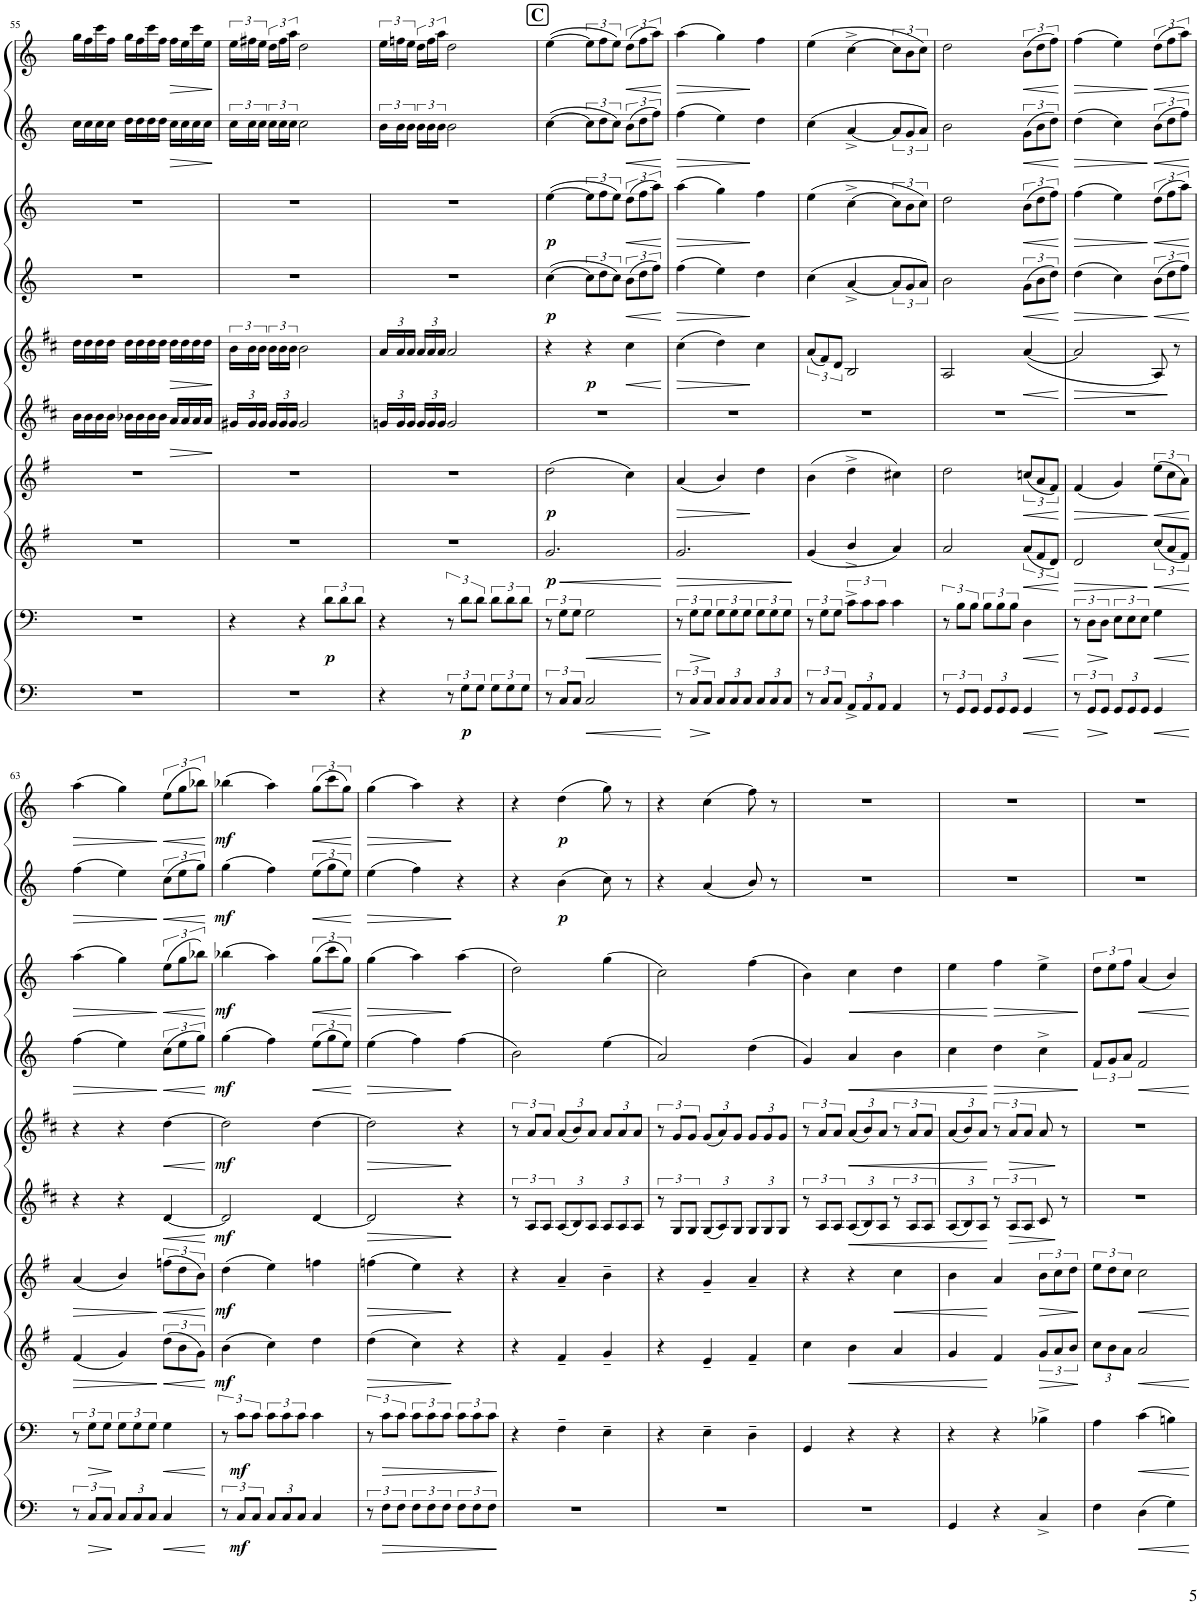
**kern	**dynam	**kern	**dynam	**kern	**dynam	**kern	**dynam	**kern	**dynam	**kern	**dynam	**kern	**dynam	**kern	**dynam	**kern	**dynam	**kern	**dynam
*part10	*part10	*part9	*part9	*part8	*part8	*part7	*part7	*part6	*part6	*part5	*part5	*part4	*part4	*part3	*part3	*part2	*part2	*part1	*part1
*staff10	*staff10	*staff9	*staff9	*staff8	*staff8	*staff7	*staff7	*staff6	*staff6	*staff5	*staff5	*staff4	*staff4	*staff3	*staff3	*staff2	*staff2	*staff1	*staff1
*I"Bassoon 2	*	*I"Bassoon 1	*	*I"Horn 2 in F	*	*I"Horn 1 in F	*	*I"Clarinet 2 in Bb	*	*I"Clarinet 1 in Bb	*	*I"Oboe 2	*	*I"Oboe 1	*	*I"Flute 2	*	*I"Flute 1	*
*I'Bsn	*	*I'Bsn	*	*I'Hn	*	*I'Hn	*	*I'Cl	*	*I'Cl	*	*I'Ob	*	*I'Ob	*	*I'Fl	*	*I'Fl	*
!!LO:PB:g=z
*clefF4	*	*clefF4	*	*clefG2	*	*clefG2	*	*clefG2	*	*clefG2	*	*clefG2	*	*clefG2	*	*clefG2	*	*clefG2	*
*	*	*	*	*Trd4c7	*	*Trd4c7	*	*Trd1c2	*	*Trd1c2	*	*	*	*	*	*	*	*	*
*k[]	*	*k[]	*	*k[f#]	*	*k[f#]	*	*k[f#c#]	*	*k[f#c#]	*	*k[]	*	*k[]	*	*k[]	*	*k[]	*
*M3/4	*	*M3/4	*	*M3/4	*	*M3/4	*	*M3/4	*	*M3/4	*	*M3/4	*	*M3/4	*	*M3/4	*	*M3/4	*
=55	=55	=55	=55	=55	=55	=55	=55	=55	=55	=55	=55	=55	=55	=55	=55	=55	=55	=55	=55
2.r	.	2.r	.	2.r	.	2.r	.	16b\LL	.	16dd\LL	.	2.r	.	2.r	.	16cc\LL	.	16gg\LL	.
.	.	.	.	.	.	.	.	16b\	.	16dd\	.	.	.	.	.	16cc\	.	16ff\	.
.	.	.	.	.	.	.	.	16b\	.	16dd\	.	.	.	.	.	16cc\	.	16ccc\	.
.	.	.	.	.	.	.	.	16b\JJ	.	16dd\JJ	.	.	.	.	.	16cc\JJ	.	16ff\JJ	.
.	.	.	.	.	.	.	.	16b-X\LL	.	16dd\LL	.	.	.	.	.	16dd\LL	.	16gg\LL	.
.	.	.	.	.	.	.	.	16b-\	.	16dd\	.	.	.	.	.	16dd\	.	16ff\	.
.	.	.	.	.	.	.	.	16b-\	.	16dd\	.	.	.	.	.	16dd\	.	16ccc\	.
.	.	.	.	.	.	.	.	16b-\JJ	.	16dd\JJ	.	.	.	.	.	16dd\JJ	.	16ff\JJ	.
!	!	!	!	!	!	!	!	!	!LO:HP:b	!	!LO:HP:b	!	!	!	!	!	!LO:HP:b	!	!LO:HP:b
.	.	.	.	.	.	.	.	16a/LL	>	16dd\LL	>	.	.	.	.	16cc\LL	>	16ff\LL	>
.	.	.	.	.	.	.	.	16a/	.	16dd\	.	.	.	.	.	16cc\	.	16ee\	.
.	.	.	.	.	.	.	.	16a/	.	16dd\	.	.	.	.	.	16cc\	.	16ccc\	.
.	.	.	.	.	.	.	.	16a/JJ	.	16dd\JJ	.	.	.	.	.	16cc\JJ	.	16ee\JJ	.
.	.	.	.	.	.	.	.	.	]	.	]	.	.	.	.	.	]	.	]
=56	=56	=56	=56	=56	=56	=56	=56	=56	=56	=56	=56	=56	=56	=56	=56	=56	=56	=56	=56
*	*	*	*	*	*	*	*	*Xbrackettup	*	*	*	*	*	*	*	*	*	*	*
2.r	.	4r	.	2.r	.	2.r	.	24g#X/LL	.	24b\LL	.	2.r	.	2.r	.	24cc\LL	.	24ee\LL	.
.	.	.	.	.	.	.	.	24g#/	.	24b\	.	.	.	.	.	24cc\	.	24ff#X\	.
.	.	.	.	.	.	.	.	24g#/JJ	.	24b\JJ	.	.	.	.	.	24cc\JJ	.	24ee\JJ	.
.	.	.	.	.	.	.	.	24g#/LL	.	24b\LL	.	.	.	.	.	24cc\LL	.	24dd\LL	.
.	.	.	.	.	.	.	.	24g#/	.	24b\	.	.	.	.	.	24cc\	.	24ff#\	.
.	.	.	.	.	.	.	.	24g#/JJ	.	24b\JJ	.	.	.	.	.	24cc\JJ	.	24aa\JJ	.
.	.	4r	.	.	.	.	.	2g#/	.	2b\	.	.	.	.	.	2cc\	.	2dd\	.
!	!	!	!LO:DY:b	!	!	!	!	!	!	!	!	!	!	!	!	!	!	!	!
.	.	12d\L	p	.	.	.	.	.	.	.	.	.	.	.	.	.	.	.	.
.	.	12d\	.	.	.	.	.	.	.	.	.	.	.	.	.	.	.	.	.
.	.	12d\J	.	.	.	.	.	.	.	.	.	.	.	.	.	.	.	.	.
=57	=57	=57	=57	=57	=57	=57	=57	=57	=57	=57	=57	=57	=57	=57	=57	=57	=57	=57	=57
*	*	*	*	*	*	*	*	*	*	*Xbrackettup	*	*	*	*	*	*	*	*	*
4r	.	4r	.	2.r	.	2.r	.	24gn/LL	.	24a/LL	.	2.r	.	2.r	.	24b\LL	.	24ee\LL	.
.	.	.	.	.	.	.	.	24g/	.	24a/	.	.	.	.	.	24b\	.	24ffn\	.
.	.	.	.	.	.	.	.	24g/JJ	.	24a/JJ	.	.	.	.	.	24b\JJ	.	24ee\JJ	.
.	.	.	.	.	.	.	.	24g/LL	.	24a/LL	.	.	.	.	.	24b\LL	.	24dd\LL	.
.	.	.	.	.	.	.	.	24g/	.	24a/	.	.	.	.	.	24b\	.	24ff\	.
.	.	.	.	.	.	.	.	24g/JJ	.	24a/JJ	.	.	.	.	.	24b\JJ	.	24aa\JJ	.
12r	.	12r	.	.	.	.	.	2g/	.	2a/	.	.	.	.	.	2b\	.	2dd\	.
!	!LO:DY:b	!	!	!	!	!	!	!	!	!	!	!	!	!	!	!	!	!	!
12G\L	p	12d\L	.	.	.	.	.	.	.	.	.	.	.	.	.	.	.	.	.
12G\J	.	12d\J	.	.	.	.	.	.	.	.	.	.	.	.	.	.	.	.	.
12G\L	.	12d\L	.	.	.	.	.	.	.	.	.	.	.	.	.	.	.	.	.
12G\	.	12d\	.	.	.	.	.	.	.	.	.	.	.	.	.	.	.	.	.
12G\J	.	12d\J	.	.	.	.	.	.	.	.	.	.	.	.	.	.	.	.	.
!!LO:REH:place=s1:a:B:cj:fs=14:t=C
=58	=58	=58	=58	=58	=58	=58	=58	=58	=58	=58	=58	=58	=58	=58	=58	=58	=58	=58	=58
!	!	!	!	!	!LO:HP:b	!	!	!	!	!	!	!	!	!	!	!	!	!	!
!	!	!	!	!	!LO:DY:n=1:b	!	!LO:DY:b	!	!	!	!	!	!LO:DY:b	!	!LO:DY:b	!	!	!	!
12r	.	12r	.	2.g/	< p	(2dd\	p	2.r	.	4r	.	([4cc\	p	([4ee\	p	([4cc\	.	([4ee\	.
12C/L	.	12G\L	.	.	.	.	.	.	.	.	.	.	.	.	.	.	.	.	.
12C/J	.	12G\J	.	.	.	.	.	.	.	.	.	.	.	.	.	.	.	.	.
!	!LO:HP:b	!	!LO:HP:b	!	!	!	!	!	!	!	!LO:DY:b	!	!	!	!	!	!	!	!
2C/	<	2G\	<	.	.	.	.	.	.	4r	p	12cc\L]	.	12ee\L]	.	12cc\L]	.	12ee\L]	.
.	.	.	.	.	.	.	.	.	.	.	.	12dd\	.	12ff\	.	12dd\	.	12ff\	.
.	.	.	.	.	.	.	.	.	.	.	.	12cc\J)	.	12ee\J)	.	12cc\J)	.	12ee\J)	.
!	!	!	!	!	!	!	!	!	!	!	!LO:HP:b	!	!LO:HP:b	!	!LO:HP:b	!	!LO:HP:b	!	!LO:HP:b
.	.	.	.	.	.	4cc\)	.	.	.	4cc#\	<	(12b\L	<	(12dd\L	<	(12b\L	<	(12dd\L	<
.	.	.	.	.	.	.	.	.	.	.	.	12dd\	.	12ff\	.	12dd\	.	12ff\	.
.	.	.	.	.	.	.	.	.	.	.	.	12ff\J)	.	12aa\J)	.	12ff\J)	.	12aa\J)	.
.	[	.	[	.	[	.	.	.	.	.	[	.	[	.	[	.	[	.	[
=59	=59	=59	=59	=59	=59	=59	=59	=59	=59	=59	=59	=59	=59	=59	=59	=59	=59	=59	=59
!	!	!	!	!	!LO:HP:b	!	!LO:HP:b	!	!	!	!LO:HP:b	!	!LO:HP:b	!	!LO:HP:b	!	!LO:HP:b	!	!LO:HP:b
12r	.	12r	.	2.g/	>	(4a/	>	2.r	.	(4cc#\	>	(4ff\	>	(4aa\	>	(4ff\	>	(4aa\	>
!	!LO:HP:b	!	!LO:HP:b	!	!	!	!	!	!	!	!	!	!	!	!	!	!	!	!
12C/L	>	12G\L	>	.	.	.	.	.	.	.	.	.	.	.	.	.	.	.	.
12C/J	.	12G\J	.	.	.	.	.	.	.	.	.	.	.	.	.	.	.	.	.
*Xbrackettup	*	*	*	*	*	*	*	*	*	*	*	*	*	*	*	*	*	*	*
12C/L	]	12G\L	]	.	.	4b/)	.	.	.	4dd\)	.	4ee\)	.	4gg\)	.	4ee\)	.	4gg\)	.
12C/	.	12G\	.	.	.	.	.	.	.	.	.	.	.	.	.	.	.	.	.
12C/J	.	12G\J	.	.	.	.	.	.	.	.	.	.	.	.	.	.	.	.	.
12C/L	.	12G\L	.	.	.	4dd\	]	.	.	4cc#\	]	4dd\	]	4ff\	]	4dd\	]	4ff\	]
12C/	.	12G\	.	.	.	.	.	.	.	.	.	.	.	.	.	.	.	.	.
12C/J	.	12G\J	.	.	.	.	.	.	.	.	.	.	.	.	.	.	.	.	.
.	.	.	.	.	]	.	.	.	.	.	.	.	.	.	.	.	.	.	.
=60	=60	=60	=60	=60	=60	=60	=60	=60	=60	=60	=60	=60	=60	=60	=60	=60	=60	=60	=60
*brackettup	*	*	*	*	*	*	*	*	*	*brackettup	*	*	*	*	*	*	*	*	*
12r	.	12r	.	(4g/	.	(4b\	.	2.r	.	(12a/L	.	(4cc\	.	(4ee\	.	(4cc\	.	(4ee\	.
12C/L	.	12G\L	.	.	.	.	.	.	.	12f#/)	.	.	.	.	.	.	.	.	.
12C/J	.	12G\J	.	.	.	.	.	.	.	12d/J	.	.	.	.	.	.	.	.	.
*Xbrackettup	*	*	*	*	*	*	*	*	*	*	*	*	*	*	*	*	*	*	*
12AA^/L	.	12c^\L	.	4b^/	.	4dd^\	.	.	.	2B/	.	[4a^/	.	[4cc^\	.	[4a^/	.	[4cc^\	.
12AA/	.	12c\	.	.	.	.	.	.	.	.	.	.	.	.	.	.	.	.	.
12AA/J	.	12c\J	.	.	.	.	.	.	.	.	.	.	.	.	.	.	.	.	.
4AA/	.	4c\	.	4a/)	.	4cc#X\)	.	.	.	.	.	12a/L]	.	12cc\L]	.	12a/L]	.	12cc\L]	.
.	.	.	.	.	.	.	.	.	.	.	.	12g/	.	12b\	.	12g/	.	12b\	.
.	.	.	.	.	.	.	.	.	.	.	.	12a/J)	.	12cc\J)	.	12a/J)	.	12cc\J)	.
=61	=61	=61	=61	=61	=61	=61	=61	=61	=61	=61	=61	=61	=61	=61	=61	=61	=61	=61	=61
*brackettup	*	*	*	*	*	*	*	*	*	*	*	*	*	*	*	*	*	*	*
12r	.	12r	.	2a/	.	2dd\	.	2.r	.	2A/	.	2b\	.	2dd\	.	2b\	.	2dd\	.
12GG/L	.	12B\L	.	.	.	.	.	.	.	.	.	.	.	.	.	.	.	.	.
12GG/J	.	12B\J	.	.	.	.	.	.	.	.	.	.	.	.	.	.	.	.	.
*Xbrackettup	*	*	*	*	*	*	*	*	*	*	*	*	*	*	*	*	*	*	*
12GG/L	.	12B\L	.	.	.	.	.	.	.	.	.	.	.	.	.	.	.	.	.
12GG/	.	12B\	.	.	.	.	.	.	.	.	.	.	.	.	.	.	.	.	.
12GG/J	.	12B\J	.	.	.	.	.	.	.	.	.	.	.	.	.	.	.	.	.
!	!LO:HP:b	!	!LO:HP:b	!	!LO:HP:b	!	!LO:HP:b	!	!	!	!LO:HP:b	!	!LO:HP:b	!	!LO:HP:b	!	!LO:HP:b	!	!LO:HP:b
4GG/	<	4D\	<	(12a/L	<	(12ccn/L	<	.	.	([4a/	<	(12g\L	<	(12b\L	<	(12g\L	<	(12b\L	<
.	.	.	.	12f#/	.	12a/	.	.	.	.	.	12b\	.	12dd\	.	12b\	.	12dd\	.
.	.	.	.	12d/J)	.	12f#/J)	.	.	.	.	.	12dd\J)	.	12ff\J)	.	12dd\J)	.	12ff\J)	.
.	[	.	[	.	[	.	[	.	.	.	[	.	[	.	[	.	[	.	[
=62	=62	=62	=62	=62	=62	=62	=62	=62	=62	=62	=62	=62	=62	=62	=62	=62	=62	=62	=62
*brackettup	*	*	*	*	*	*	*	*	*	*	*	*	*	*	*	*	*	*	*
!	!	!	!	!	!LO:HP:b	!	!LO:HP:b	!	!	!	!LO:HP:b	!	!LO:HP:b	!	!LO:HP:b	!	!LO:HP:b	!	!LO:HP:b
12r	.	12r	.	2d/	>	(4f#/	>	2.r	.	2a/]	>	(4dd\	>	(4ff\	>	(4dd\	>	(4ff\	>
!	!LO:HP:b	!	!LO:HP:b	!	!	!	!	!	!	!	!	!	!	!	!	!	!	!	!
12GG/L	>	12D\L	>	.	.	.	.	.	.	.	.	.	.	.	.	.	.	.	.
12GG/J	.	12D\J	.	.	.	.	.	.	.	.	.	.	.	.	.	.	.	.	.
*Xbrackettup	*	*	*	*	*	*	*	*	*	*	*	*	*	*	*	*	*	*	*
12GG/L	]	12E\L	]	.	.	4g/)	.	.	.	.	.	4cc\)	.	4ee\)	.	4cc\)	.	4ee\)	.
12GG/	.	12E\	.	.	.	.	.	.	.	.	.	.	.	.	.	.	.	.	.
12GG/J	.	12E\J	.	.	.	.	.	.	.	.	.	.	.	.	.	.	.	.	.
!	!LO:HP:b	!	!LO:HP:b	!	!LO:HP:n=1:b	!	!LO:HP:n=1:b	!	!	!	!	!	!LO:HP:n=1:b	!	!LO:HP:n=1:b	!	!LO:HP:n=1:b	!	!LO:HP:n=1:b
4GG/	<	4G\	<	(12cc/L	] <	(12ee\L	] <	.	.	8A/)	.	(12b\L	] <	(12dd\L	] <	(12b\L	] <	(12dd\L	] <
.	.	.	.	12a/	.	12cc\	.	.	.	.	.	12dd\	.	12ff\	.	12dd\	.	12ff\	.
.	.	.	.	.	.	.	.	.	.	8r	]	.	.	.	.	.	.	.	.
.	.	.	.	12f#/J)	.	12a\J)	.	.	.	.	.	12ff\J)	.	12aa\J)	.	12ff\J)	.	12aa\J)	.
.	[	.	[	.	[	.	[	.	.	.	.	.	[	.	[	.	[	.	[
!!LO:LB:g=z
=63	=63	=63	=63	=63	=63	=63	=63	=63	=63	=63	=63	=63	=63	=63	=63	=63	=63	=63	=63
*brackettup	*	*	*	*	*	*	*	*	*	*	*	*	*	*	*	*	*	*	*
!	!	!	!	!	!LO:HP:b	!	!LO:HP:b	!	!	!	!	!	!LO:HP:b	!	!LO:HP:b	!	!LO:HP:b	!	!LO:HP:b
12r	.	12r	.	(4f#/	>	(4a/	>	4r	.	4r	.	(4ff\	>	(4aa\	>	(4ff\	>	(4aa\	>
!	!LO:HP:b	!	!LO:HP:b	!	!	!	!	!	!	!	!	!	!	!	!	!	!	!	!
12C/L	>	12G\L	>	.	.	.	.	.	.	.	.	.	.	.	.	.	.	.	.
12C/J	.	12G\J	.	.	.	.	.	.	.	.	.	.	.	.	.	.	.	.	.
*Xbrackettup	*	*	*	*	*	*	*	*	*	*	*	*	*	*	*	*	*	*	*
12C/L	]	12G\L	]	4g/)	.	4b/)	.	4r	.	4r	.	4ee\)	.	4gg\)	.	4ee\)	.	4gg\)	.
12C/	.	12G\	.	.	.	.	.	.	.	.	.	.	.	.	.	.	.	.	.
12C/J	.	12G\J	.	.	.	.	.	.	.	.	.	.	.	.	.	.	.	.	.
!	!LO:HP:b	!	!LO:HP:b	!	!LO:HP:n=1:b	!	!LO:HP:n=1:b	!	!LO:HP:b	!	!LO:HP:b	!	!LO:HP:n=1:b	!	!LO:HP:n=1:b	!	!LO:HP:n=1:b	!	!LO:HP:n=1:b
4C/	<	4G\	<	(12dd\L	] <	(12ffn\L	] <	[4d/	<	[4dd\	<	(12cc\L	] <	(12ee\L	] <	(12cc\L	] <	(12ee\L	] <
.	.	.	.	12b\	.	12dd\	.	.	.	.	.	12ee\	.	12gg\	.	12ee\	.	12gg\	.
.	.	.	.	12g\J)	.	12b\J)	.	.	.	.	.	12gg\J)	.	12bb-X\J)	.	12gg\J)	.	12bb-X\J)	.
.	[	.	[	.	[	.	[	.	[	.	[	.	[	.	[	.	[	.	[
=64	=64	=64	=64	=64	=64	=64	=64	=64	=64	=64	=64	=64	=64	=64	=64	=64	=64	=64	=64
*brackettup	*	*	*	*	*	*	*	*	*	*	*	*	*	*	*	*	*	*	*
!	!	!	!	!	!LO:DY:b	!	!LO:DY:b	!	!LO:DY:b	!	!LO:DY:b	!	!LO:DY:b	!	!LO:DY:b	!	!LO:DY:b	!	!LO:DY:b
12r	.	12r	.	(4b\	mf	(4dd\	mf	2d/]	mf	2dd\]	mf	(4gg\	mf	(4bb-X\	mf	(4gg\	mf	(4bb-X\	mf
!	!LO:DY:b	!	!LO:DY:b	!	!	!	!	!	!	!	!	!	!	!	!	!	!	!	!
12C/L	mf	12c\L	mf	.	.	.	.	.	.	.	.	.	.	.	.	.	.	.	.
12C/J	.	12c\J	.	.	.	.	.	.	.	.	.	.	.	.	.	.	.	.	.
*Xbrackettup	*	*	*	*	*	*	*	*	*	*	*	*	*	*	*	*	*	*	*
12C/L	.	12c\L	.	4cc\)	.	4ee\)	.	.	.	.	.	4ff\)	.	4aa\)	.	4ff\)	.	4aa\)	.
12C/	.	12c\	.	.	.	.	.	.	.	.	.	.	.	.	.	.	.	.	.
12C/J	.	12c\J	.	.	.	.	.	.	.	.	.	.	.	.	.	.	.	.	.
!	!	!	!	!	!	!	!	!	!	!	!	!	!LO:HP:b	!	!LO:HP:b	!	!LO:HP:b	!	!LO:HP:b
4C/	.	4c\	.	4dd\	.	4ffn\	.	[4d/	.	[4dd\	.	(12ee\L	<	(12gg\L	<	(12ee\L	<	(12gg\L	<
.	.	.	.	.	.	.	.	.	.	.	.	12gg\	.	12ccc\	.	12gg\	.	12ccc\	.
.	.	.	.	.	.	.	.	.	.	.	.	12ee\J)	.	12gg\J)	.	12ee\J)	.	12gg\J)	.
.	.	.	.	.	.	.	.	.	.	.	.	.	[	.	[	.	[	.	[
=65	=65	=65	=65	=65	=65	=65	=65	=65	=65	=65	=65	=65	=65	=65	=65	=65	=65	=65	=65
*brackettup	*	*	*	*	*	*	*	*	*	*	*	*	*	*	*	*	*	*	*
!	!	!	!	!	!LO:HP:b	!	!LO:HP:b	!	!LO:HP:b	!	!LO:HP:b	!	!LO:HP:b	!	!LO:HP:b	!	!LO:HP:b	!	!LO:HP:b
12r	.	12r	.	(4dd\	>	(4ffn\	>	2d/]	>	2dd\]	>	(4ee\	>	(4gg\	>	(4ee\	>	(4gg\	>
!	!LO:HP:b	!	!LO:HP:b	!	!	!	!	!	!	!	!	!	!	!	!	!	!	!	!
12F\L	>	12c\L	>	.	.	.	.	.	.	.	.	.	.	.	.	.	.	.	.
12F\J	.	12c\J	.	.	.	.	.	.	.	.	.	.	.	.	.	.	.	.	.
12F\L	.	12c\L	.	4cc\)	.	4ee\)	.	.	.	.	.	4ff\)	.	4aa\)	.	4ff\)	.	4aa\)	.
12F\	.	12c\	.	.	.	.	.	.	.	.	.	.	.	.	.	.	.	.	.
12F\J	.	12c\J	.	.	.	.	.	.	.	.	.	.	.	.	.	.	.	.	.
12F\L	.	12c\L	.	4r	]	4r	]	4r	]	4r	]	(4ff\	]	(4aa\	]	4r	]	4r	]
12F\	.	12c\	.	.	.	.	.	.	.	.	.	.	.	.	.	.	.	.	.
12F\J	.	12c\J	.	.	.	.	.	.	.	.	.	.	.	.	.	.	.	.	.
.	]	.	]	.	.	.	.	.	.	.	.	.	.	.	.	.	.	.	.
=66	=66	=66	=66	=66	=66	=66	=66	=66	=66	=66	=66	=66	=66	=66	=66	=66	=66	=66	=66
*	*	*	*	*	*	*	*	*brackettup	*	*	*	*	*	*	*	*	*	*	*
2.r	.	4r	.	4r	.	4r	.	12r	.	12r	.	2b\)	.	2dd\)	.	4r	.	4r	.
.	.	.	.	.	.	.	.	12A/L	.	12a/L	.	.	.	.	.	.	.	.	.
.	.	.	.	.	.	.	.	12A/J	.	12a/J	.	.	.	.	.	.	.	.	.
*	*	*	*	*	*	*	*	*Xbrackettup	*	*Xbrackettup	*	*	*	*	*	*	*	*	*
!	!	!	!	!	!	!	!	!	!	!	!	!	!	!	!	!	!LO:DY:b	!	!LO:DY:b
.	.	4F~\	.	4f#~/	.	4a~/	.	(12A/L	.	(12a/L	.	.	.	.	.	(4b\	p	(4dd\	p
.	.	.	.	.	.	.	.	12B/)	.	12b/)	.	.	.	.	.	.	.	.	.
.	.	.	.	.	.	.	.	12A/J	.	12a/J	.	.	.	.	.	.	.	.	.
.	.	4E~\	.	4g~/	.	4b~\	.	12A/L	.	12a/L	.	(4ee\	.	(4gg\	.	8cc\)	.	8gg\)	.
.	.	.	.	.	.	.	.	12A/	.	12a/	.	.	.	.	.	.	.	.	.
.	.	.	.	.	.	.	.	.	.	.	.	.	.	.	.	8r	.	8r	.
.	.	.	.	.	.	.	.	12A/J	.	12a/J	.	.	.	.	.	.	.	.	.
=67	=67	=67	=67	=67	=67	=67	=67	=67	=67	=67	=67	=67	=67	=67	=67	=67	=67	=67	=67
*	*	*	*	*	*	*	*	*brackettup	*	*brackettup	*	*	*	*	*	*	*	*	*
2.r	.	4r	.	4r	.	4r	.	12r	.	12r	.	2a/)	.	2cc\)	.	4r	.	4r	.
.	.	.	.	.	.	.	.	12G/L	.	12g/L	.	.	.	.	.	.	.	.	.
.	.	.	.	.	.	.	.	12G/J	.	12g/J	.	.	.	.	.	.	.	.	.
*	*	*	*	*	*	*	*	*Xbrackettup	*	*Xbrackettup	*	*	*	*	*	*	*	*	*
.	.	4E~\	.	4e~/	.	4g~/	.	(12G/L	.	(12g/L	.	.	.	.	.	(4a/	.	(4cc\	.
.	.	.	.	.	.	.	.	12A/)	.	12a/)	.	.	.	.	.	.	.	.	.
.	.	.	.	.	.	.	.	12G/J	.	12g/J	.	.	.	.	.	.	.	.	.
.	.	4D~\	.	4f#~/	.	4a~/	.	12G/L	.	12g/L	.	(4dd\	.	(4ff\	.	8b/)	.	8ff\)	.
.	.	.	.	.	.	.	.	12G/	.	12g/	.	.	.	.	.	.	.	.	.
.	.	.	.	.	.	.	.	.	.	.	.	.	.	.	.	8r	.	8r	.
.	.	.	.	.	.	.	.	12G/J	.	12g/J	.	.	.	.	.	.	.	.	.
=68	=68	=68	=68	=68	=68	=68	=68	=68	=68	=68	=68	=68	=68	=68	=68	=68	=68	=68	=68
*	*	*	*	*	*	*	*	*brackettup	*	*brackettup	*	*	*	*	*	*	*	*	*
2.r	.	4GG/	.	4cc\	.	4r	.	12r	.	12r	.	4g/)	.	4b\)	.	2.r	.	2.r	.
.	.	.	.	.	.	.	.	12A/L	.	12a/L	.	.	.	.	.	.	.	.	.
.	.	.	.	.	.	.	.	12A/J	.	12a/J	.	.	.	.	.	.	.	.	.
!	!	!	!	!	!LO:HP:b	!	!	!	!	!	!	!	!	!	!	!	!	!	!
*	*	*	*	*	*	*	*	*Xbrackettup	*	*	*	*	*	*	*	*	*	*	*
!	!	!	!	!	!	!	!	!	!LO:HP:b	!	!	!	!	!	!	!	!	!	!
*	*	*	*	*	*	*	*	*	*	*Xbrackettup	*	*	*	*	*	*	*	*	*
!	!	!	!	!	!	!	!	!	!	!	!LO:HP:b	!	!LO:HP:b	!	!LO:HP:b	!	!	!	!
.	.	4r	.	4b\	<	4r	.	(12A/L	<	(12a/L	<	4a/	<	4cc\	<	.	.	.	.
.	.	.	.	.	.	.	.	12B/)	.	12b/)	.	.	.	.	.	.	.	.	.
.	.	.	.	.	.	.	.	12A/J	.	12a/J	.	.	.	.	.	.	.	.	.
!	!	!	!	!	!	!	!LO:HP:b	!	!	!	!	!	!	!	!	!	!	!	!
*	*	*	*	*	*	*	*	*brackettup	*	*brackettup	*	*	*	*	*	*	*	*	*
.	.	4r	.	4a/	.	4cc\	<	12r	.	12r	.	4b\	.	4dd\	.	.	.	.	.
.	.	.	.	.	.	.	.	12A/L	.	12a/L	.	.	.	.	.	.	.	.	.
.	.	.	.	.	.	.	.	12A/J	.	12a/J	.	.	.	.	.	.	.	.	.
=69	=69	=69	=69	=69	=69	=69	=69	=69	=69	=69	=69	=69	=69	=69	=69	=69	=69	=69	=69
*	*	*	*	*	*	*	*	*Xbrackettup	*	*Xbrackettup	*	*	*	*	*	*	*	*	*
4GG/	.	4r	.	4g/	.	4b\	.	(12A/L	.	(12a/L	.	4cc\	.	4ee\	.	2.r	.	2.r	.
.	.	.	.	.	.	.	.	12B/)	.	12b/)	.	.	.	.	.	.	.	.	.
.	.	.	.	.	.	.	.	12A/J	.	12a/J	.	.	.	.	.	.	.	.	.
*	*	*	*	*	*	*	*	*brackettup	*	*brackettup	*	*	*	*	*	*	*	*	*
!	!	!	!	!	!	!	!	!	!	!	!	!	!LO:HP:n=1:b	!	!LO:HP:n=1:b	!	!	!	!
4r	.	4r	.	4f#/	[	4a/	[	12r	[	12r	[	4dd\	[ >	4ff\	[ >	.	.	.	.
!	!	!	!	!	!	!	!	!	!LO:HP:b	!	!LO:HP:b	!	!	!	!	!	!	!	!
.	.	.	.	.	.	.	.	12A/L	>	12a/L	>	.	.	.	.	.	.	.	.
.	.	.	.	.	.	.	.	12A/J	.	12a/J	.	.	.	.	.	.	.	.	.
!	!	!	!	!	!LO:HP:b	!	!LO:HP:b	!	!	!	!	!	!	!	!	!	!	!	!
4C^/	.	4B-X^\	.	12g/L	>	12b\L	>	8c#/	.	8a/	.	4cc^\	.	4ee^\	.	.	.	.	.
.	.	.	.	12a/	.	12cc\	.	.	.	.	.	.	.	.	.	.	.	.	.
.	.	.	.	.	.	.	.	8r	]	8r	]	.	.	.	.	.	.	.	.
.	.	.	.	12b/J	.	12dd\J	.	.	.	.	.	.	.	.	.	.	.	.	.
.	.	.	.	.	]	.	]	.	.	.	.	.	]	.	]	.	.	.	.
=70	=70	=70	=70	=70	=70	=70	=70	=70	=70	=70	=70	=70	=70	=70	=70	=70	=70	=70	=70
*	*	*	*	*Xbrackettup	*	*	*	*	*	*	*	*	*	*	*	*	*	*	*
4F\	.	4A\	.	12cc\L	.	12ee\L	.	2.r	.	2.r	.	12f/L	.	12dd\L	.	2.r	.	2.r	.
.	.	.	.	12b\	.	12dd\	.	.	.	.	.	12g/	.	12ee\	.	.	.	.	.
.	.	.	.	12a\J	.	12cc\J	.	.	.	.	.	12a/J	.	12ff\J	.	.	.	.	.
!	!LO:HP:b	!	!LO:HP:b	!	!LO:HP:b	!	!LO:HP:b	!	!	!	!	!	!LO:HP:b	!	!LO:HP:b	!	!	!	!
(4D\	<	(4c\	<	2a/	<	2cc\	<	.	.	.	.	2f/	<	(4a/	<	.	.	.	.
4G\)	.	4Bn\)	.	.	.	.	.	.	.	.	.	.	.	4b/)	.	.	.	.	.
.	[	.	[	.	[	.	[	.	.	.	.	.	[	.	[	.	.	.	.
=	=	=	=	=	=	=	=	=	=	=	=	=	=	=	=	=	=	=	=
*-	*-	*-	*-	*-	*-	*-	*-	*-	*-	*-	*-	*-	*-	*-	*-	*-	*-	*-	*-
